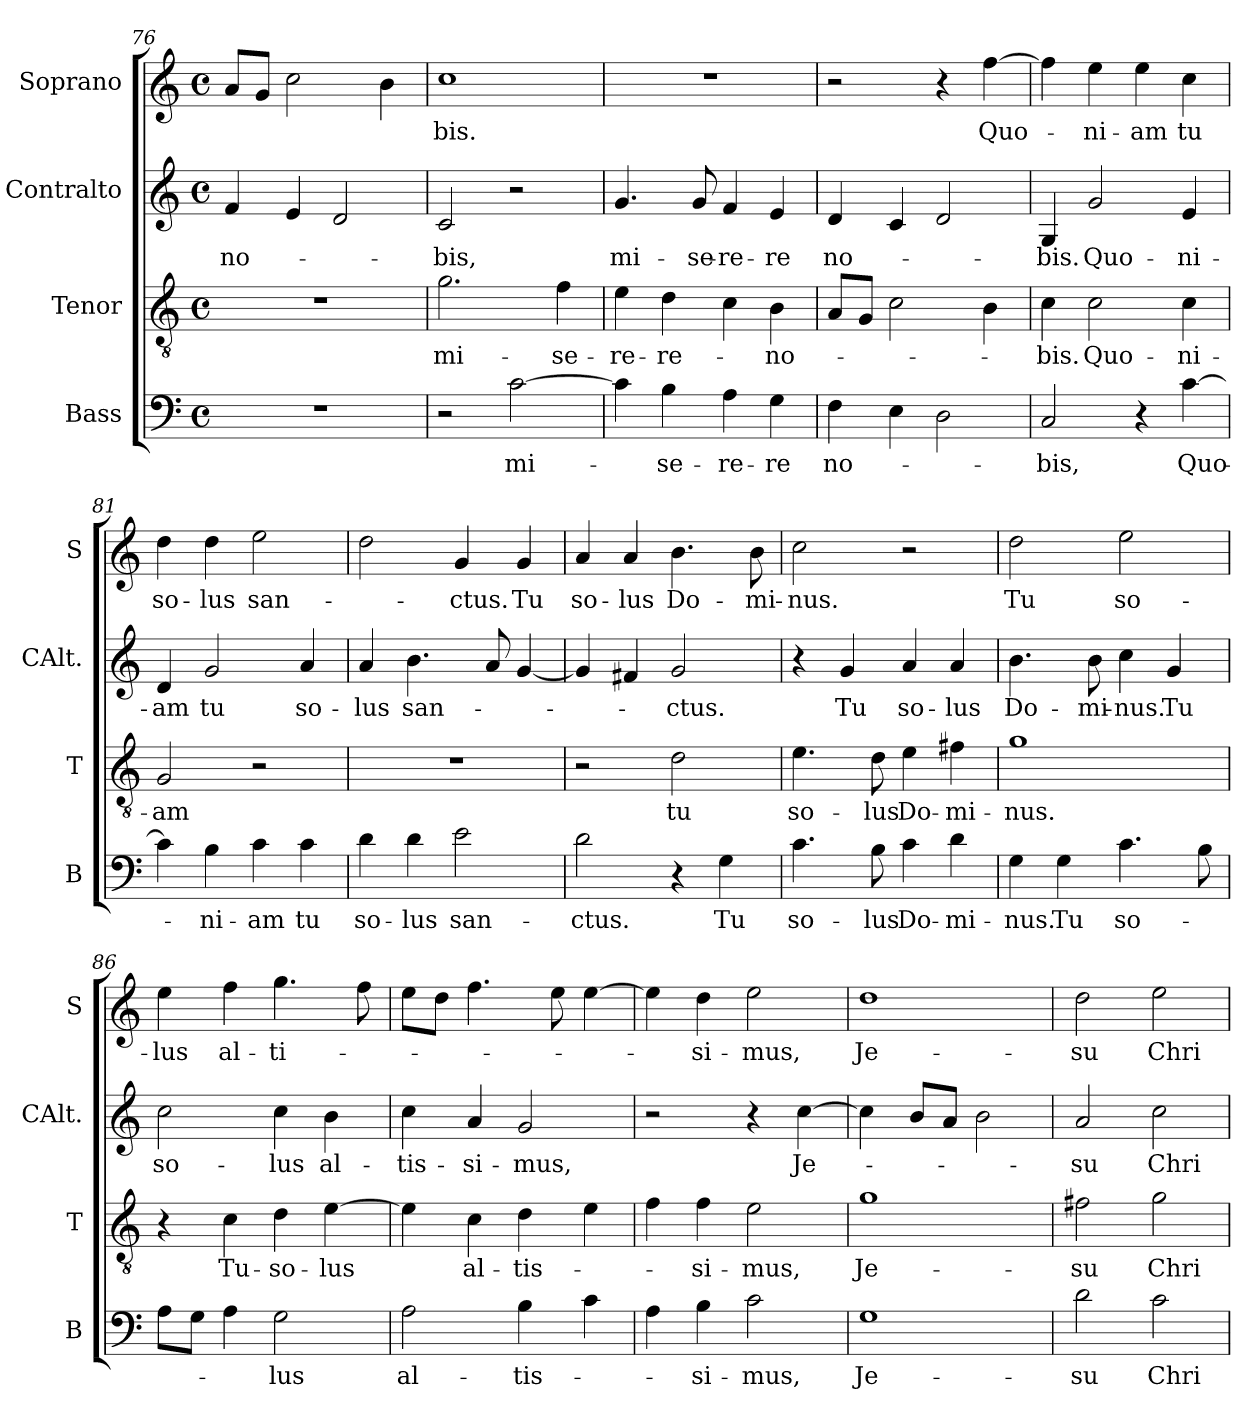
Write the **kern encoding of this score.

**kern	**text	**kern	**text	**kern	**text	**kern	**text
*part4	*part4	*part3	*part3	*part2	*part2	*part1	*part1
*staff4	*staff4	*staff3	*staff3	*staff2	*staff2	*staff1	*staff1
*I"Bass	*	*I"Tenor	*	*I"Contralto	*	*I"Soprano	*
*I'B	*	*I'T	*	*I'CAlt.	*	*I'S	*
!!LO:PB:g=z
*clefF4	*	*clefGv2	*	*clefG2	*	*clefG2	*
*k[]	*	*k[]	*	*k[]	*	*k[]	*
*C:	*	*C:	*	*C:	*	*C:	*
*M4/4	*	*M4/4	*	*M4/4	*	*M4/4	*
*met(c)	*	*met(c)	*	*met(c)	*	*met(c)	*
=76	=76	=76	=76	=76	=76	=76	=76
1r	.	1r	.	4f/	no-	8a/L	.
.	.	.	.	.	.	8g/J	.
.	.	.	.	4e/	.	2cc\	.
.	.	.	.	2d/	.	.	.
.	.	.	.	.	.	4b\	.
=77	=77	=77	=77	=77	=77	=77	=77
2r	.	2.g\	mi-	2c/	-bis,	1cc	-bis.
[2c\	mi-	.	.	2r	.	.	.
.	.	4f\	-se-	.	.	.	.
=78	=78	=78	=78	=78	=78	=78	=78
4c\]	.	4e\	-re-	4.g/	mi-	1r	.
4B\	-se-	4d\	-re-	.	.	.	.
.	.	.	.	8g/	-se-	.	.
4A\	-re-	4c\	.	4f/	-re-	.	.
4G\	-re	4B\	-no-	4e/	-re	.	.
=79	=79	=79	=79	=79	=79	=79	=79
4F\	no-	8A/L	.	4d/	no-	2r	.
.	.	8G/J	.	.	.	.	.
4E\	.	2c\	.	4c/	.	.	.
2D\	.	.	.	2d/	.	4r	.
.	.	4B\	.	.	.	[4ff\	Quo-
=80	=80	=80	=80	=80	=80	=80	=80
2C/	-bis,	4c\	-bis.	4G/	-bis.	4ff\]	.
.	.	2c\	Quo-	2g/	Quo-	4ee\	-ni-
4r	.	.	.	.	.	4ee\	-am
[4c\	Quo-	4c\	-ni-	4e/	-ni-	4cc\	tu
!!LO:LB:g=z
=81	=81	=81	=81	=81	=81	=81	=81
4c\]	.	2G/	-am	4d/	-am	4dd\	so-
4B\	-ni-	.	.	2g/	tu	4dd\	-lus
4c\	-am	2r	.	.	.	2ee\	san-
4c\	tu	.	.	4a/	so-	.	.
=82	=82	=82	=82	=82	=82	=82	=82
4d\	so-	1r	.	4a/	-lus	2dd\	.
4d\	-lus	.	.	4.b\	san-	.	.
2e\	san-	.	.	.	.	4g/	-ctus.
.	.	.	.	8a/	.	.	.
.	.	.	.	[4g/	.	4g/	Tu
=83	=83	=83	=83	=83	=83	=83	=83
2d\	-ctus.	2r	.	4g/]	.	4a/	so-
.	.	.	.	4f#X/	.	4a/	-lus
4r	.	2d\	tu	2g/	-ctus.	4.b\	Do-
4G\	Tu	.	.	.	.	.	.
.	.	.	.	.	.	8b\	-mi-
=84	=84	=84	=84	=84	=84	=84	=84
4.c\	so-	4.e\	so-	4r	.	2cc\	-nus.
.	.	.	.	4g/	Tu	.	.
8B\	-lus	8d\	-lus	.	.	.	.
4c\	Do-	4e\	Do-	4a/	so-	2r	.
4d\	-mi-	4f#X\	-mi-	4a/	-lus	.	.
=85	=85	=85	=85	=85	=85	=85	=85
4G\	-nus.	1g	-nus.	4.b\	Do-	2dd\	Tu
4G\	Tu	.	.	.	.	.	.
.	.	.	.	8b\	-mi-	.	.
4.c\	so-	.	.	4cc\	-nus.	2ee\	so-
.	.	.	.	4g/	Tu	.	.
8B\	.	.	.	.	.	.	.
!!LO:LB:g=z
=86	=86	=86	=86	=86	=86	=86	=86
8A\L	.	4r	.	2cc\	so-	4ee\	-lus
8G\J	.	.	.	.	.	.	.
4A\	.	4c\	Tu-	.	.	4ff\	al-
2G\	-lus	4d\	-so-	4cc\	-lus	4.gg\	-ti-
.	.	[4e\	-lus	4b\	al-	.	.
.	.	.	.	.	.	8ff\	.
=87	=87	=87	=87	=87	=87	=87	=87
2A\	al-	4e\]	.	4cc\	-tis-	8ee\L	.
.	.	.	.	.	.	8dd\J	.
.	.	4c\	al-	4a/	-si-	4.ff\	.
4B\	-tis-	4d\	-tis-	2g/	-mus,	.	.
.	.	.	.	.	.	8ee\	.
4c\	.	4e\	.	.	.	[4ee\	.
=88	=88	=88	=88	=88	=88	=88	=88
4A\	.	4f\	.	2r	.	4ee\]	.
4B\	-si-	4f\	-si-	.	.	4dd\	-si-
2c\	-mus,	2e\	-mus,	4r	.	2ee\	-mus,
.	.	.	.	[4cc\	Je-	.	.
=89	=89	=89	=89	=89	=89	=89	=89
1G	Je-	1g	Je-	4cc\]	.	1dd	Je-
.	.	.	.	8b/L	.	.	.
.	.	.	.	8a/J	.	.	.
.	.	.	.	2b\	.	.	.
=90	=90	=90	=90	=90	=90	=90	=90
2d\	-su	2f#X\	-su	2a/	-su	2dd\	-su
2c\	Chri-	2g\	Chri-	2cc\	Chri-	2ee\	Chri-
=	=	=	=	=	=	=	=
*-	*-	*-	*-	*-	*-	*-	*-
